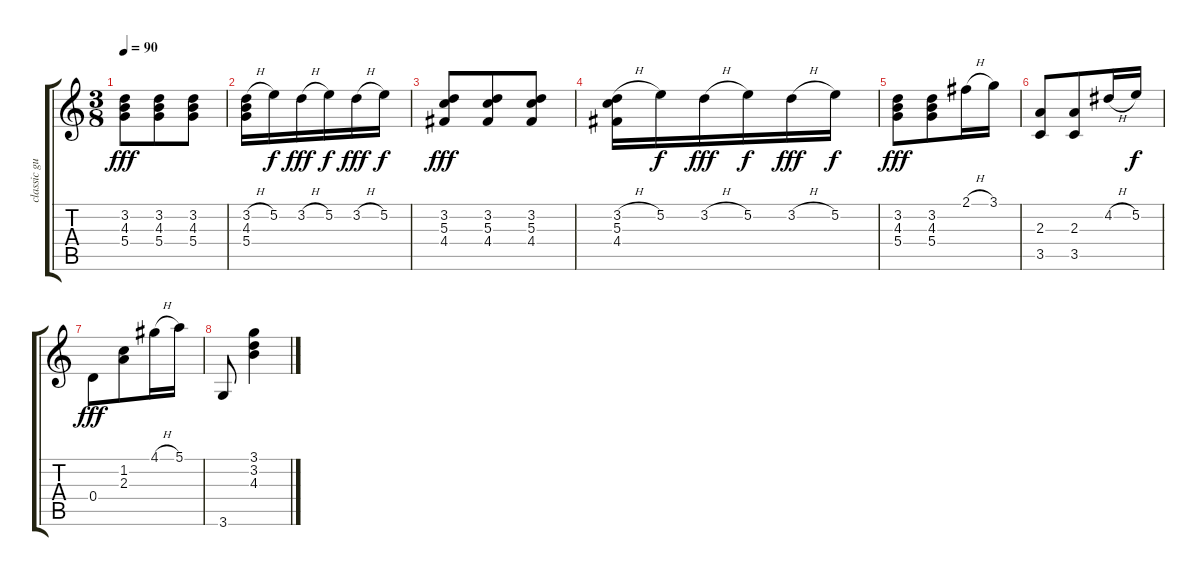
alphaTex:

\track ("classic guitar" "classic gu") {instrument acousticguitarnylon}
\staff {score tabs}
\tuning (E4 B3 G3 D3 A2 E2) {hide}
\ts (3 8)
\tempo 90
\clef g2
\ks c
(3.2 4.3 5.4).8{dy fff} (3.2 4.3 5.4).8 (3.2 4.3 5.4).8 |
(3.2{h} 4.3 5.4).16 5.2.16{dy f} 3.2{h}.16{dy fff} 5.2.16{dy f} 3.2{h}.16{dy fff} 5.2.16{dy f} |
(3.2 5.3 4.4).8{dy fff} (3.2 5.3 4.4).8 (3.2 5.3 4.4).8 |
(3.2{h} 5.3 4.4).16 5.2.16{dy f} 3.2{h}.16{dy fff} 5.2.16{dy f} 3.2{h}.16{dy fff} 5.2.16{dy f} |
(3.2 4.3 5.4).8{dy fff} (3.2 4.3 5.4).8 2.1{h}.16 3.1.16 |
(2.3 3.5).8 (2.3 3.5).8 4.2{h}.16 5.2.16{dy f} |
0.4.8{dy fff} (1.2 2.3).8 4.1{h}.16 5.1.16 |
3.6.8 (3.1 3.2 4.3).4
